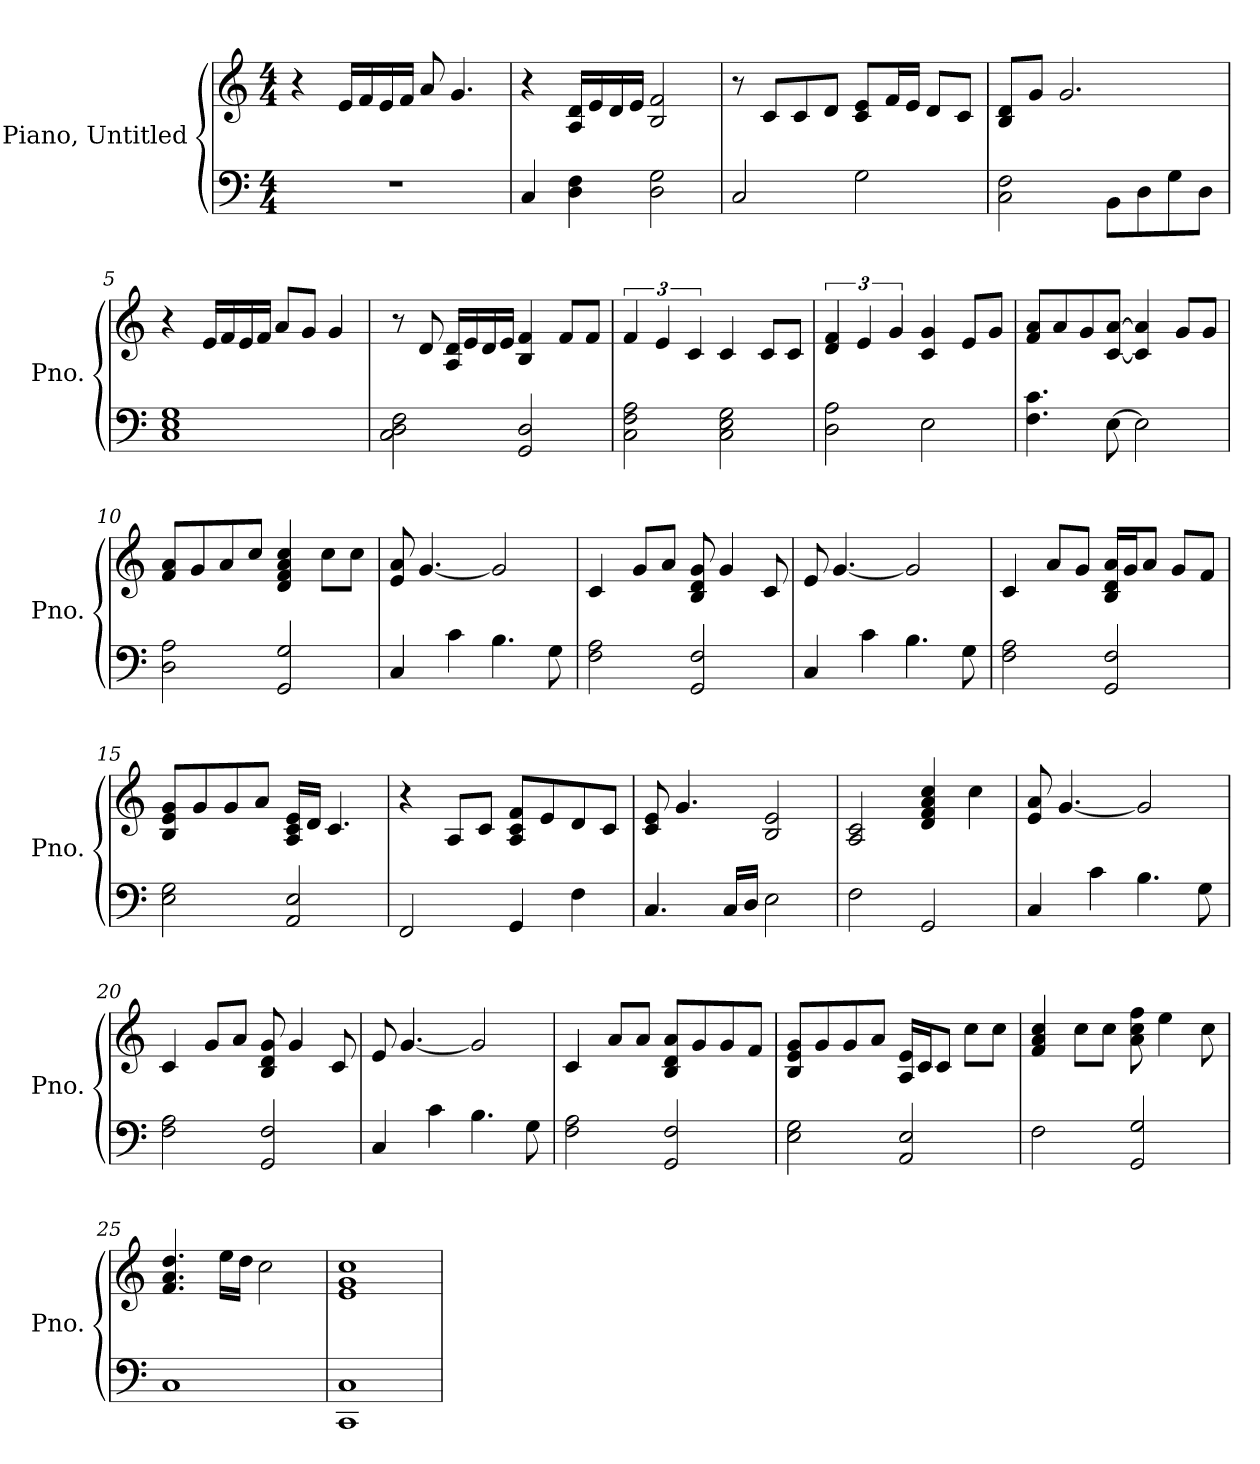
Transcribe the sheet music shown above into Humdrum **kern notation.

**kern	**kern
*part2	*part1
*staff2	*staff1
*I"Piano, Untitled	*I"Piano, Untitled
*I'Pno.	*I'Pno.
*clefF4	*clefG2
*k[]	*k[]
*M4/4	*M4/4
*MM120	*MM120
=1	=1
1r	4r
.	16e/LL
.	16f/
.	16e/
.	16f/JJ
.	8a/
.	4.g/
=2	=2
4C/	4r
4D\ 4F\	16A/ 16d/LL
.	16e/
.	16d/
.	16e/JJ
2D\ 2G\	2B/ 2f/
=3	=3
2C/	8r
.	8c/L
.	8c/
.	8d/J
2G\	8c/ 8e/L
.	16f/L
.	16e/JJ
.	8d/L
.	8c/J
=4	=4
2C\ 2F\	8B/ 8d/L
.	8g/J
.	2.g/
8BB\L	.
8D\	.
8G\	.
8D\J	.
!!LO:LB:g=z
=5	=5
1C 1E 1G	4r
.	16e/LL
.	16f/
.	16e/
.	16f/JJ
.	8a/L
.	8g/J
.	4g/
=6	=6
2C\ 2D\ 2F\	8r
.	8d/
.	16A/ 16d/LL
.	16e/
.	16d/
.	16e/JJ
2GG/ 2D/	4B/ 4f/
.	8f/L
.	8f/J
=7	=7
2C\ 2F\ 2A\	6f/
.	6e/
.	6c/
2C\ 2E\ 2G\	4c/
.	8c/L
.	8c/J
=8	=8
2D\ 2A\	6d/ 6f/
.	6e/
.	6g/
2E\	4c/ 4g/
.	8e/L
.	8g/J
=9	=9
4.F\ 4.c\	8f/ 8a/L
.	8a/
.	8g/
[8E\	[8c/ [8a/J
2E\]	4c/] 4a/]
.	8g/L
.	8g/J
!!LO:LB:g=z
=10	=10
2D\ 2A\	8f/ 8a/L
.	8g/
.	8a/
.	8cc/J
2GG/ 2G/	4d/ 4f/ 4a/ 4cc/
.	8cc\L
.	8cc\J
=11	=11
4C/	8e/ 8a/
.	[4.g/
4c\	.
4.B\	2g/]
8G\	.
=12	=12
2F\ 2A\	4c/
.	8g/L
.	8a/J
2GG/ 2F/	8B/ 8d/ 8g/
.	4g/
.	8c/
=13	=13
4C/	8e/
.	[4.g/
4c\	.
4.B\	2g/]
8G\	.
=14	=14
2F\ 2A\	4c/
.	8a/L
.	8g/J
2GG/ 2F/	16B/ 16d/ 16a/LL
.	16g/J
.	8a/J
.	8g/L
.	8f/J
=15	=15
2E\ 2G\	8B/ 8e/ 8g/L
.	8g/
.	8g/
.	8a/J
2AA/ 2E/	16A/ 16c/ 16e/LL
.	16d/JJ
.	4.c/
!!LO:LB:g=z
=16	=16
2FF/	4r
.	8A/L
.	8c/J
4GG/	8A/ 8c/ 8f/L
.	8e/
4F\	8d/
.	8c/J
=17	=17
4.C/	8c/ 8e/
.	4.g/
16C/LL	.
16D/JJ	.
2E\	2B/ 2e/
=18	=18
2F\	2A/ 2c/
2GG/	4d/ 4f/ 4a/ 4cc/
.	4cc\
=19	=19
4C/	8e/ 8a/
.	[4.g/
4c\	.
4.B\	2g/]
8G\	.
=20	=20
2F\ 2A\	4c/
.	8g/L
.	8a/J
2GG/ 2F/	8B/ 8d/ 8g/
.	4g/
.	8c/
=21	=21
4C/	8e/
.	[4.g/
4c\	.
4.B\	2g/]
8G\	.
!!LO:LB:g=z
=22	=22
2F\ 2A\	4c/
.	8a/L
.	8a/J
2GG/ 2F/	8B/ 8d/ 8a/L
.	8g/
.	8g/
.	8f/J
=23	=23
2E\ 2G\	8B/ 8e/ 8g/L
.	8g/
.	8g/
.	8a/J
2AA/ 2E/	16A/ 16e/LL
.	16c/J
.	8c/J
.	8cc\L
.	8cc\J
=24	=24
2F\	4f/ 4a/ 4cc/
.	8cc\L
.	8cc\J
2GG/ 2G/	8a\ 8cc\ 8ff\
.	4ee\
.	8cc\
=25	=25
1C	4.f/ 4.a/ 4.dd/
.	16ee\LL
.	16dd\JJ
.	2cc\
=26	=26
1CC 1C	1e 1g 1cc
=	=
*-	*-
